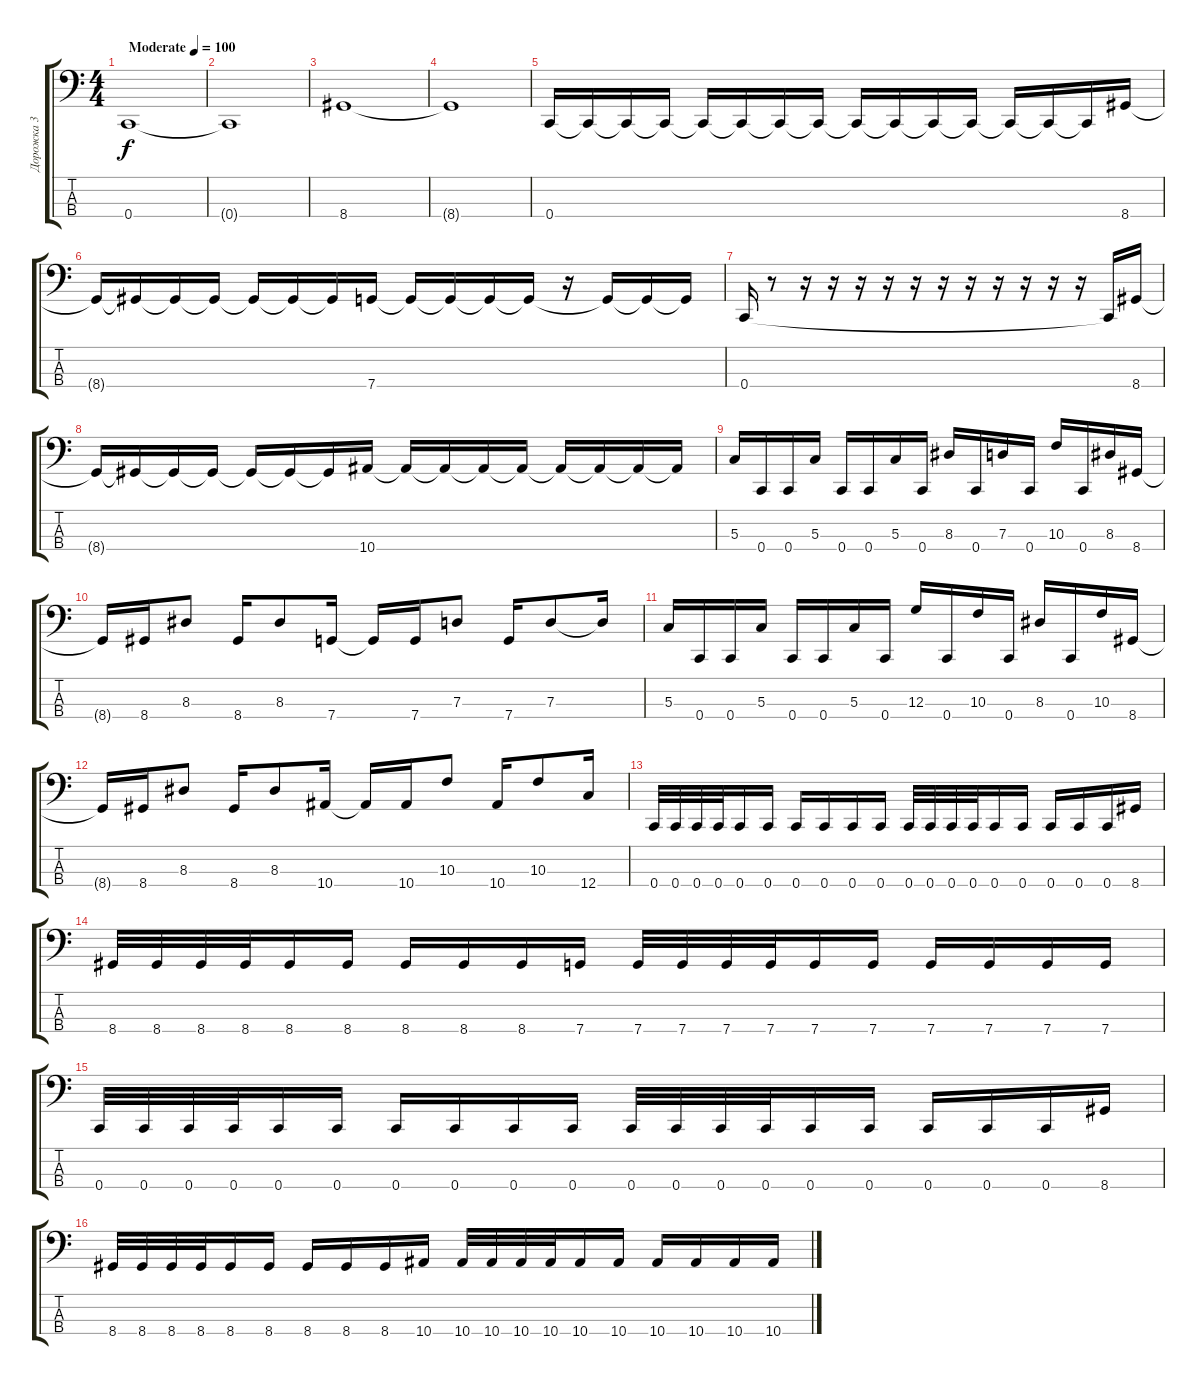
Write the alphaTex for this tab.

\track ("Дорожка 3" "Дорожка 3") {instrument electricbassfinger}
\staff {score tabs}
\tuning (F2 C2 G1 C1) {hide}
\ts (4 4)
\tempo (100 "Moderate")
\clef f4
\ks c
0.4.1{dy f instrument electricbassfinger} |
0.4{t}.1 |
8.4.1 |
8.4{t}.1 |
0.4.16 0.4{t}.16 0.4{t}.16 0.4{t}.16 0.4{t}.16 0.4{t}.16 0.4{t}.16 0.4{t}.16 0.4{t}.16 0.4{t}.16 0.4{t}.16 0.4{t}.16 0.4{t}.16 0.4{t}.16 0.4{t}.16 8.4.16 |
8.4{t}.16 8.4{t}.16 8.4{t}.16 8.4{t}.16 8.4{t}.16 8.4{t}.16 8.4{t}.16 7.4.16 7.4{t}.16 7.4{t}.16 7.4{t}.16 7.4{t}.16 r.16 7.4{t}.16 7.4{t}.16 7.4{t}.16 |
0.4.16 r.8 r.16 r.16 r.16 r.16 r.16 r.16 r.16 r.16 r.16 r.16 r.16 0.4{t}.16 8.4.16 |
8.4{t}.16 8.4{t}.16 8.4{t}.16 8.4{t}.16 8.4{t}.16 8.4{t}.16 8.4{t}.16 10.4.16 10.4{t}.16 10.4{t}.16 10.4{t}.16 10.4{t}.16 10.4{t}.16 10.4{t}.16 10.4{t}.16 10.4{t}.16 |
5.3.16 0.4.16 0.4.16 5.3.16 0.4.16 0.4.16 5.3.16 0.4.16 8.3.16 0.4.16 7.3.16 0.4.16 10.3.16 0.4.16 8.3.16 8.4.16 |
8.4{t}.16 8.4.16 8.3.8 8.4.16 8.3.8 7.4.16 7.4{t}.16 7.4.16 7.3.8 7.4.16 7.3.8 7.3{t}.16 |
5.3.16 0.4.16 0.4.16 5.3.16 0.4.16 0.4.16 5.3.16 0.4.16 12.3.16 0.4.16 10.3.16 0.4.16 8.3.16 0.4.16 10.3.16 8.4.16 |
8.4{t}.16 8.4.16 8.3.8 8.4.16 8.3.8 10.4.16 10.4{t}.16 10.4.16 10.3.8 10.4.16 10.3.8 12.4.16 |
0.4.32 0.4.32 0.4.32 0.4.32 0.4.16 0.4.16 0.4.16 0.4.16 0.4.16 0.4.16 0.4.32 0.4.32 0.4.32 0.4.32 0.4.16 0.4.16 0.4.16 0.4.16 0.4.16 8.4.16 |
8.4.32 8.4.32 8.4.32 8.4.32 8.4.16 8.4.16 8.4.16 8.4.16 8.4.16 7.4.16 7.4.32 7.4.32 7.4.32 7.4.32 7.4.16 7.4.16 7.4.16 7.4.16 7.4.16 7.4.16 |
0.4.32 0.4.32 0.4.32 0.4.32 0.4.16 0.4.16 0.4.16 0.4.16 0.4.16 0.4.16 0.4.32 0.4.32 0.4.32 0.4.32 0.4.16 0.4.16 0.4.16 0.4.16 0.4.16 8.4.16 |
8.4.32 8.4.32 8.4.32 8.4.32 8.4.16 8.4.16 8.4.16 8.4.16 8.4.16 10.4.16 10.4.32 10.4.32 10.4.32 10.4.32 10.4.16 10.4.16 10.4.16 10.4.16 10.4.16 10.4.16
